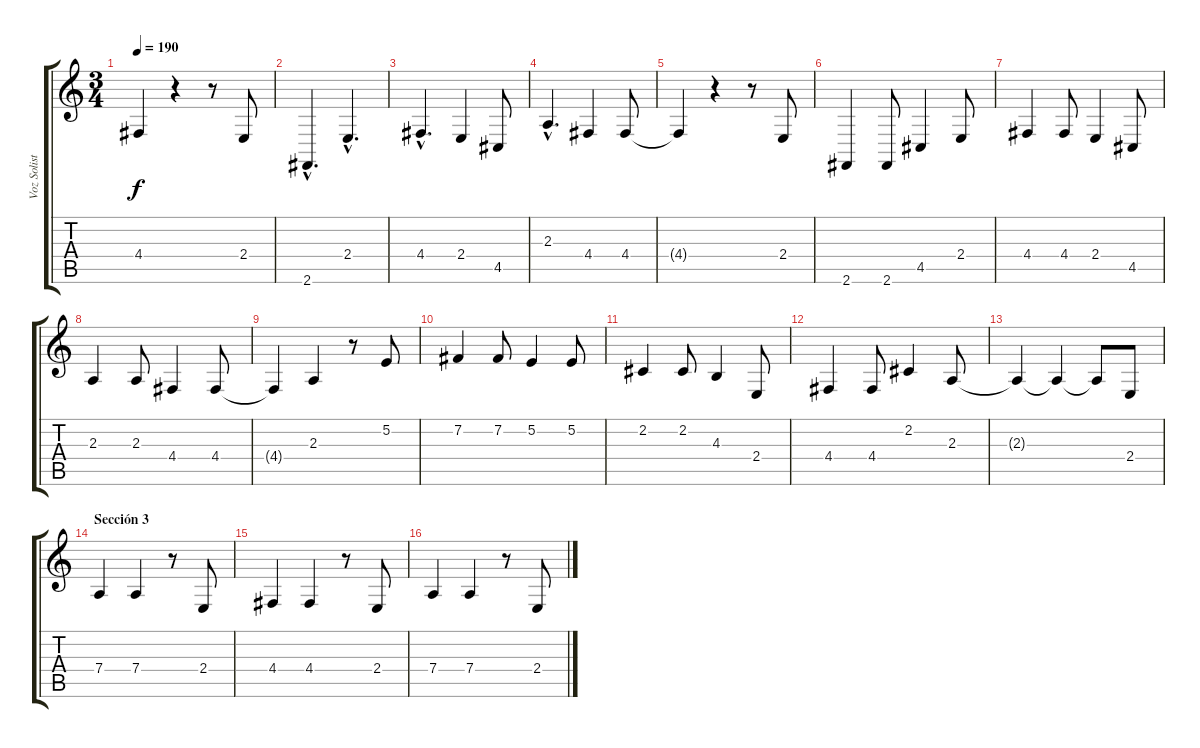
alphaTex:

\track ("Voz Solista" "Voz Solist") {instrument cello}
\staff {score tabs}
\tuning (E4 B3 G3 D3 A2 E2) {hide}
\ts (3 4)
\tempo 190
\clef g2
\ks c
4.4{t}.4{dy f} r.4 r.8 2.4.8 |
2.6{hac}.4{d} 2.4{hac}.4{d} |
4.4{hac}.4{d} 2.4.4 4.5.8 |
2.3{hac}.4{d} 4.4.4 4.4.8 |
4.4{t}.4 r.4 r.8 2.4.8 |
2.6.4 2.6.8 4.5.4 2.4.8 |
4.4.4 4.4.8 2.4.4 4.5.8 |
2.3.4 2.3.8 4.4.4 4.4.8 |
4.4{t}.4 2.3.4 r.8 5.2.8 |
7.2.4 7.2.8 5.2.4 5.2.8 |
2.2.4 2.2.8 4.3.4 2.4.8 |
4.4.4 4.4.8 2.2.4 2.3.8 |
2.3{t}.4 2.3{t}.4 2.3{t}.8 2.4.8 |
\section ("" "Sección 3")
7.4.4 7.4.4 r.8 2.4.8 |
4.4.4 4.4.4 r.8 2.4.8 |
7.4.4 7.4.4 r.8 2.4.8
